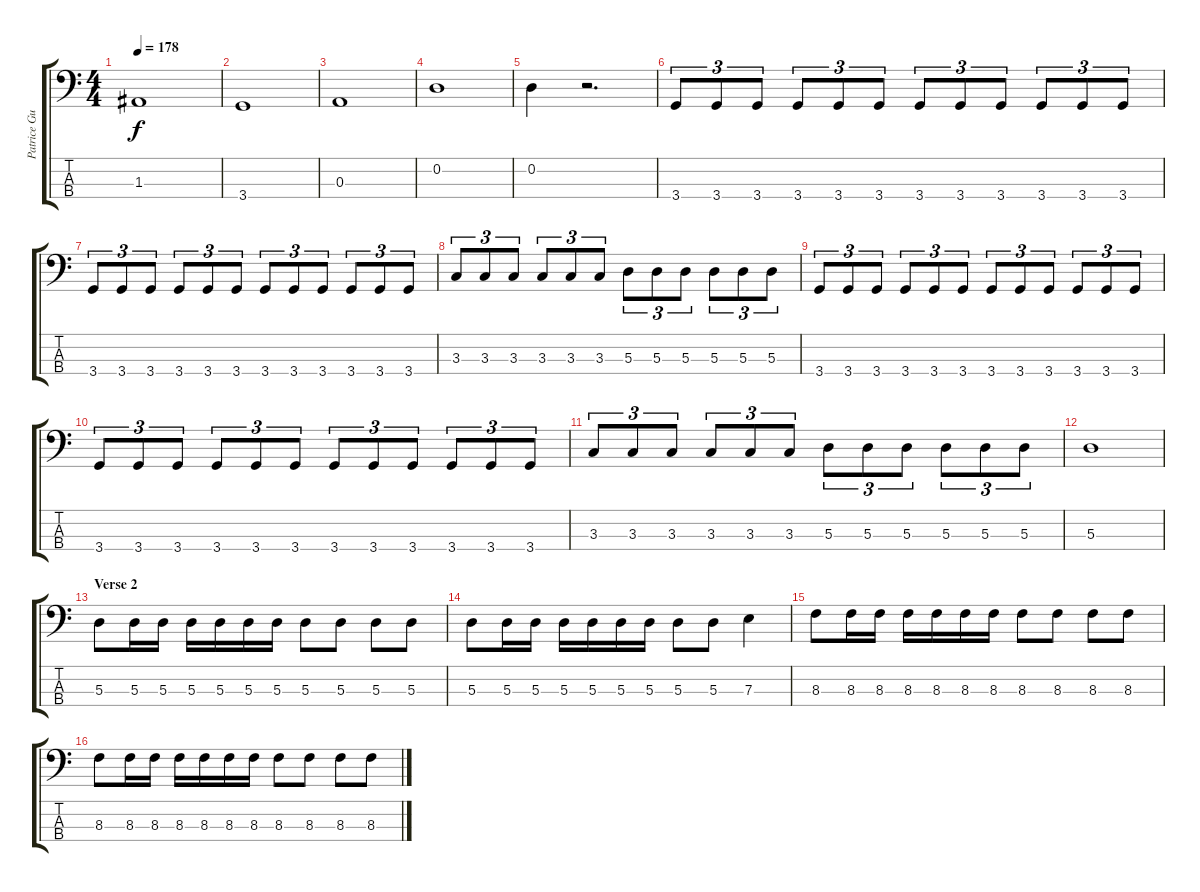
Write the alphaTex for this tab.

\track ("Patrice Guers" "Patrice Gu") {instrument electricbassfinger}
\staff {score tabs}
\tuning (G2 D2 A1 E1) {hide}
\ts (4 4)
\tempo 178
\clef f4
\ks c
1.3.1{dy f} |
3.4.1 |
0.3.1 |
0.2.1 |
0.2.4 r.2{d} |
3.4.8{tu (3 2)} 3.4.8{tu (3 2)} 3.4.8{tu (3 2)} 3.4.8{tu (3 2)} 3.4.8{tu (3 2)} 3.4.8{tu (3 2)} 3.4.8{tu (3 2)} 3.4.8{tu (3 2)} 3.4.8{tu (3 2)} 3.4.8{tu (3 2)} 3.4.8{tu (3 2)} 3.4.8{tu (3 2)} |
3.4.8{tu (3 2)} 3.4.8{tu (3 2)} 3.4.8{tu (3 2)} 3.4.8{tu (3 2)} 3.4.8{tu (3 2)} 3.4.8{tu (3 2)} 3.4.8{tu (3 2)} 3.4.8{tu (3 2)} 3.4.8{tu (3 2)} 3.4.8{tu (3 2)} 3.4.8{tu (3 2)} 3.4.8{tu (3 2)} |
3.3.8{tu (3 2)} 3.3.8{tu (3 2)} 3.3.8{tu (3 2)} 3.3.8{tu (3 2)} 3.3.8{tu (3 2)} 3.3.8{tu (3 2)} 5.3.8{tu (3 2)} 5.3.8{tu (3 2)} 5.3.8{tu (3 2)} 5.3.8{tu (3 2)} 5.3.8{tu (3 2)} 5.3.8{tu (3 2)} |
3.4.8{tu (3 2)} 3.4.8{tu (3 2)} 3.4.8{tu (3 2)} 3.4.8{tu (3 2)} 3.4.8{tu (3 2)} 3.4.8{tu (3 2)} 3.4.8{tu (3 2)} 3.4.8{tu (3 2)} 3.4.8{tu (3 2)} 3.4.8{tu (3 2)} 3.4.8{tu (3 2)} 3.4.8{tu (3 2)} |
3.4.8{tu (3 2)} 3.4.8{tu (3 2)} 3.4.8{tu (3 2)} 3.4.8{tu (3 2)} 3.4.8{tu (3 2)} 3.4.8{tu (3 2)} 3.4.8{tu (3 2)} 3.4.8{tu (3 2)} 3.4.8{tu (3 2)} 3.4.8{tu (3 2)} 3.4.8{tu (3 2)} 3.4.8{tu (3 2)} |
3.3.8{tu (3 2)} 3.3.8{tu (3 2)} 3.3.8{tu (3 2)} 3.3.8{tu (3 2)} 3.3.8{tu (3 2)} 3.3.8{tu (3 2)} 5.3.8{tu (3 2)} 5.3.8{tu (3 2)} 5.3.8{tu (3 2)} 5.3.8{tu (3 2)} 5.3.8{tu (3 2)} 5.3.8{tu (3 2)} |
5.3.1 |
\section ("" "Verse 2")
5.3.8 5.3.16 5.3.16 5.3.16 5.3.16 5.3.16 5.3.16 5.3.8 5.3.8 5.3.8 5.3.8 |
5.3.8 5.3.16 5.3.16 5.3.16 5.3.16 5.3.16 5.3.16 5.3.8 5.3.8 7.3.4 |
8.3.8 8.3.16 8.3.16 8.3.16 8.3.16 8.3.16 8.3.16 8.3.8 8.3.8 8.3.8 8.3.8 |
8.3.8 8.3.16 8.3.16 8.3.16 8.3.16 8.3.16 8.3.16 8.3.8 8.3.8 8.3.8 8.3.8
